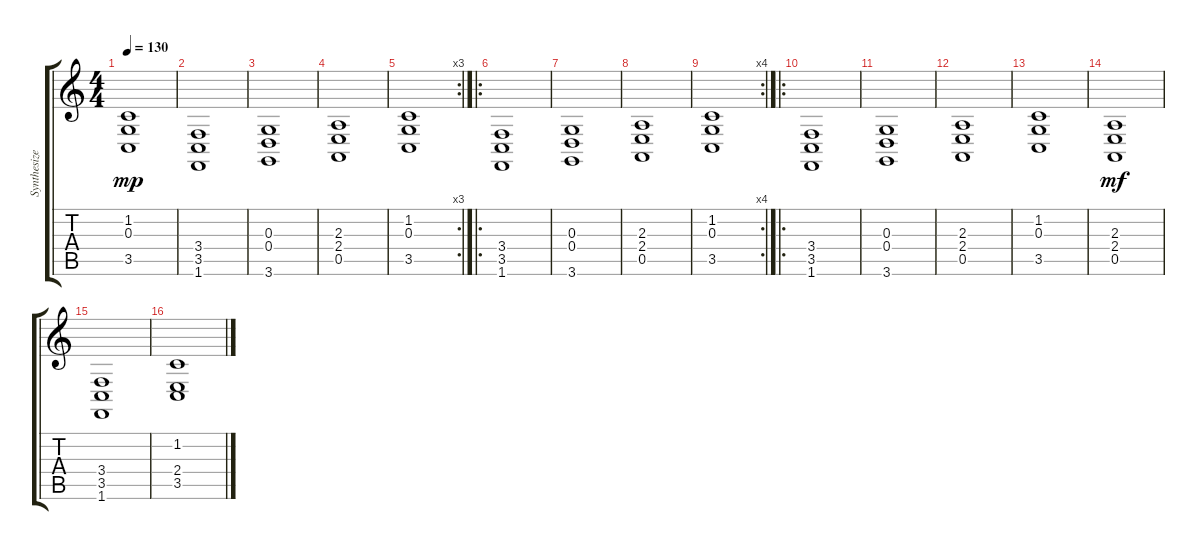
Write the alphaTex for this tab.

\track ("Synthesizer" "Synthesize") {instrument synthbrass1}
\staff {score tabs}
\tuning (E4 B3 G3 D3 A2 E2) {hide}
\ts (4 4)
\tempo 130
\clef g2
\ks c
(1.2 0.3 3.5).1{dy mp} |
(3.4 3.5 1.6).1 |
(0.3 0.4 3.6).1 |
(2.3 2.4 0.5).1 |
\rc 3
(1.2 0.3 3.5).1 |
\ro
(3.4 3.5 1.6).1 |
(0.3 0.4 3.6).1 |
(2.3 2.4 0.5).1 |
\rc 4
(1.2 0.3 3.5).1 |
\ro
(3.4 3.5 1.6).1 |
(0.3 0.4 3.6).1 |
(2.3 2.4 0.5).1 |
(1.2 0.3 3.5).1 |
(2.3 2.4 0.5).1{dy mf} |
(3.4 3.5 1.6).1 |
(1.2 2.4 3.5).1
